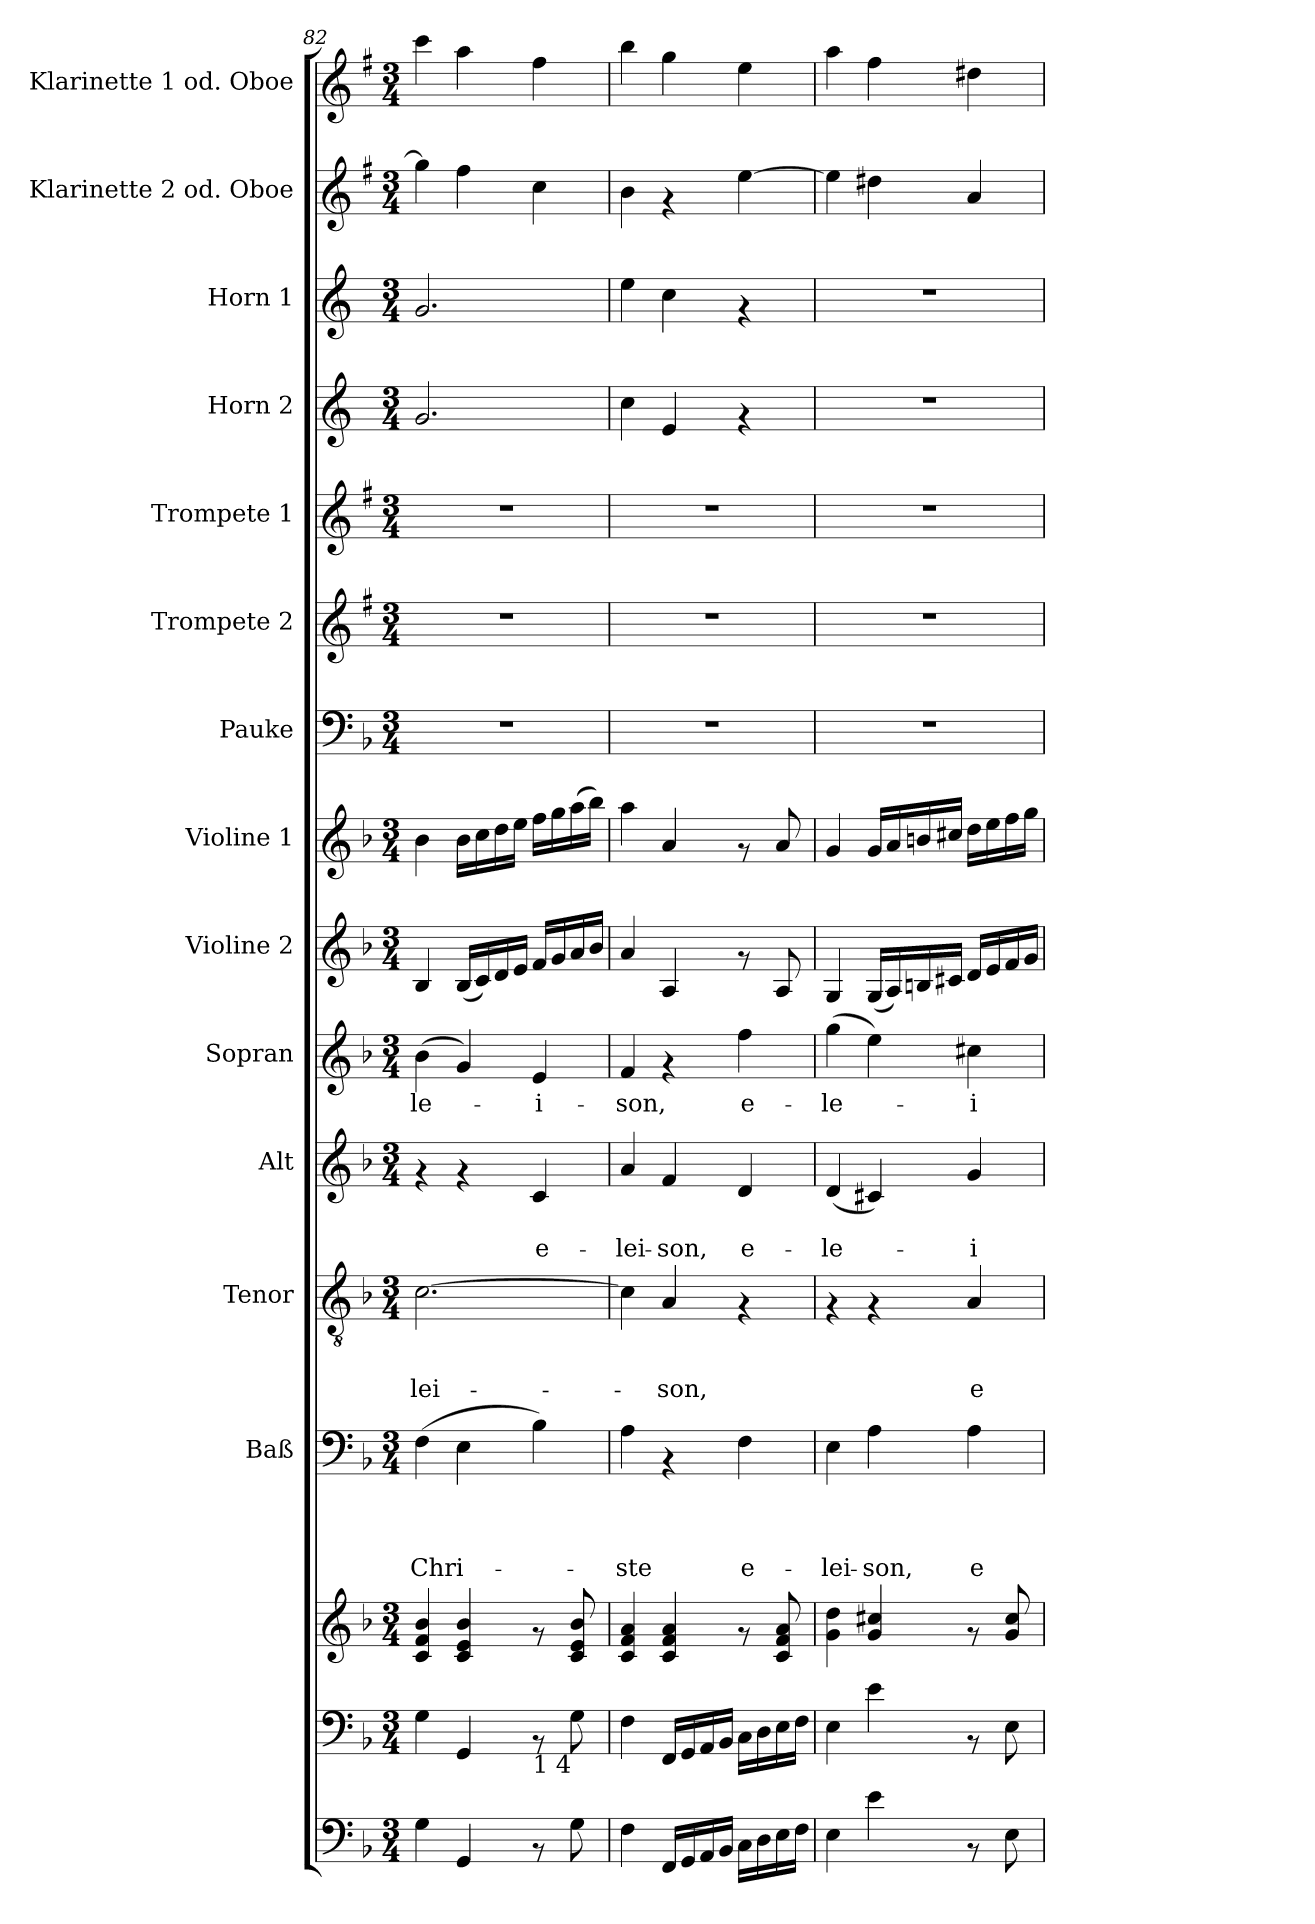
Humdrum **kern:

**kern	**kern	**kern	**kern	**text	**text	**text	**text	**kern	**text	**text	**text	**kern	**text	**text	**kern	**text	**kern	**kern	**kern	**kern	**kern	**kern	**kern	**kern	**kern
*part15	*part14	*part14	*part13	*part13	*part13	*part13	*part13	*part12	*part12	*part12	*part12	*part11	*part11	*part11	*part10	*part10	*part9	*part8	*part7	*part6	*part5	*part4	*part3	*part2	*part1
*staff16	*staff15	*staff14	*staff13	*staff13	*staff13	*staff13	*staff13	*staff12	*staff12	*staff12	*staff12	*staff11	*staff11	*staff11	*staff10	*staff10	*staff9	*staff8	*staff7	*staff6	*staff5	*staff4	*staff3	*staff2	*staff1
*	*	*	*I"Baß	*	*	*	*	*I"Tenor	*	*	*	*I"Alt	*	*	*I"Sopran	*	*I"Violine 2	*I"Violine 1	*I"Pauke	*I"Trompete 2	*I"Trompete 1	*I"Horn 2	*I"Horn 1	*I"Klarinette 2 od. Oboe	*I"Klarinette 1 od. Oboe
*	*	*	*	*	*	*	*	*	*	*	*	*	*	*	*	*	*I'Vln	*I'Vln	*	*I'Tpt	*I'Tpt	*I'Hn	*I'Hn	*I'Ob	*I'Ob
*clefF4	*clefF4	*clefG2	*clefF4	*	*	*	*	*clefGv2	*	*	*	*clefG2	*	*	*clefG2	*	*clefG2	*clefG2	*clefF4	*clefG2	*clefG2	*clefG2	*clefG2	*clefG2	*clefG2
*	*	*	*	*	*	*	*	*	*	*	*	*	*	*	*	*	*	*	*	*ITrd1c2	*ITrd1c2	*ITrd-3c-5	*ITrd-3c-5	*ITrd1c2	*ITrd1c2
*k[b-]	*k[b-]	*k[b-]	*k[b-]	*	*	*	*	*k[b-]	*	*	*	*k[b-]	*	*	*k[b-]	*	*k[b-]	*k[b-]	*k[b-]	*k[b-]	*k[b-]	*k[b-]	*k[b-]	*k[b-]	*k[b-]
*F:	*F:	*F:	*F:	*	*	*	*	*F:	*	*	*	*F:	*	*	*F:	*	*F:	*F:	*F:	*F:	*F:	*F:	*F:	*F:	*F:
*M3/4	*M3/4	*M3/4	*M3/4	*	*	*	*	*M3/4	*	*	*	*M3/4	*	*	*M3/4	*	*M3/4	*M3/4	*M3/4	*M3/4	*M3/4	*M3/4	*M3/4	*M3/4	*M3/4
=82	=82	=82	=82	=82	=82	=82	=82	=82	=82	=82	=82	=82	=82	=82	=82	=82	=82	=82	=82	=82	=82	=82	=82	=82	=82
!	!	!	!	!	!	!	!LO:LY:b	!	!	!	!LO:LY:b	!	!	!	!	!LO:LY:b	!	!	!	!	!	!	!	!	!
4G\	4G\	4c/ 4f/ 4b-/	(>4F\	.	.	.	Chri-	[>2.c\	.	.	-lei-	4rf	.	.	(>4b-\	-le-	4B-/	4b-\	2.r	2.r	2.r	2.cc/	2.cc/	4ff\]	4bb-\
4GG/	4GG/	4c/ 4e/ 4b-/	4E\	.	.	.	.	.	.	.	.	4rf	.	.	4g/)	.	(>16B-/LL	16b-\LL	.	.	.	.	.	4ee\	4gg\
.	.	.	.	.	.	.	.	.	.	.	.	.	.	.	.	.	16c/)	16cc\	.	.	.	.	.	.	.
.	.	.	.	.	.	.	.	.	.	.	.	.	.	.	.	.	16d/	16dd\	.	.	.	.	.	.	.
.	.	.	.	.	.	.	.	.	.	.	.	.	.	.	.	.	16e/JJ	16ee\JJ	.	.	.	.	.	.	.
!	!LO:TX:b:t=1 4	!	!	!	!	!	!	!	!	!	!	!	!	!	!	!	!	!	!	!	!	!	!	!	!
!	!	!	!	!	!	!	!	!	!	!	!	!	!	!LO:LY:b	!	!LO:LY:b	!	!	!	!	!	!	!	!	!
8rAA	8rAA	8rf	4B-\)	.	.	.	.	.	.	.	.	4c/	.	e-	4e/	-i-	16f/LL	16ff\LL	.	.	.	.	.	4b-\	4ee\
.	.	.	.	.	.	.	.	.	.	.	.	.	.	.	.	.	16g/	16gg\	.	.	.	.	.	.	.
8G\	8G\	8c/ 8e/ 8b-/	.	.	.	.	.	.	.	.	.	.	.	.	.	.	16a/	(>16aa\	.	.	.	.	.	.	.
.	.	.	.	.	.	.	.	.	.	.	.	.	.	.	.	.	16b-/JJ	16bb-\JJ)	.	.	.	.	.	.	.
=83	=83	=83	=83	=83	=83	=83	=83	=83	=83	=83	=83	=83	=83	=83	=83	=83	=83	=83	=83	=83	=83	=83	=83	=83	=83
!	!	!	!	!	!	!	!LO:LY:b	!	!	!	!	!	!	!LO:LY:b	!	!LO:LY:b	!	!	!	!	!	!	!	!	!
4F\	4F\	4c/ 4f/ 4a/	4A\	.	.	.	-ste	4c\]	.	.	.	4a/	.	-lei-	4f/	-son,	4a/	4aa\	2.r	2.r	2.r	4ff\	4aa\	4a\	4aa\
!	!	!	!	!	!	!	!	!	!	!	!LO:LY:b	!	!	!LO:LY:b	!	!	!	!	!	!	!	!	!	!	!
16FF/LL	16FF/LL	4c/ 4f/ 4a/	4rAA	.	.	.	.	4A/	.	.	-son,	4f/	.	-son,	4rf	.	4A/	4a/	.	.	.	4a/	4ff\	4rf	4ff\
16GG/	16GG/	.	.	.	.	.	.	.	.	.	.	.	.	.	.	.	.	.	.	.	.	.	.	.	.
16AA/	16AA/	.	.	.	.	.	.	.	.	.	.	.	.	.	.	.	.	.	.	.	.	.	.	.	.
16BB-/JJ	16BB-/JJ	.	.	.	.	.	.	.	.	.	.	.	.	.	.	.	.	.	.	.	.	.	.	.	.
!	!	!	!	!	!	!	!LO:LY:b	!	!	!	!	!	!	!LO:LY:b	!	!LO:LY:b	!	!	!	!	!	!	!	!	!
16C\LL	16C\LL	8rf	4F\	.	.	.	e-	4rF	.	.	.	4d/	.	e-	4ff\	e-	8rf	8rf	.	.	.	4rf	4rf	[>4dd\	4dd\
16D\	16D\	.	.	.	.	.	.	.	.	.	.	.	.	.	.	.	.	.	.	.	.	.	.	.	.
16E\	16E\	8c/ 8f/ 8a/	.	.	.	.	.	.	.	.	.	.	.	.	.	.	8A/	8a/	.	.	.	.	.	.	.
16F\JJ	16F\JJ	.	.	.	.	.	.	.	.	.	.	.	.	.	.	.	.	.	.	.	.	.	.	.	.
=84	=84	=84	=84	=84	=84	=84	=84	=84	=84	=84	=84	=84	=84	=84	=84	=84	=84	=84	=84	=84	=84	=84	=84	=84	=84
!	!	!	!	!	!	!	!LO:LY:b	!	!	!	!	!	!	!LO:LY:b	!	!LO:LY:b	!	!	!	!	!	!	!	!	!
4E\	4E\	4g\ 4dd\	4E\	.	.	.	-lei-	4rF	.	.	.	(<4d/	.	-le-	(>4gg\	-le-	4G/	4g/	2.r	2.r	2.r	2.r	2.r	4dd\]	4gg\
!	!	!	!	!	!	!	!LO:LY:b	!	!	!	!	!	!	!	!	!	!	!	!	!	!	!	!	!	!
4e\	4e\	4g/ 4cc#X/	4A\	.	.	.	-son,	4rF	.	.	.	4c#X/)	.	.	4ee\)	.	(>16G/LL	16g/LL	.	.	.	.	.	4cc#X\	4ee\
.	.	.	.	.	.	.	.	.	.	.	.	.	.	.	.	.	16A/)	16a/	.	.	.	.	.	.	.
.	.	.	.	.	.	.	.	.	.	.	.	.	.	.	.	.	16Bn/	16bn/	.	.	.	.	.	.	.
.	.	.	.	.	.	.	.	.	.	.	.	.	.	.	.	.	16c#X/JJ	16cc#X/JJ	.	.	.	.	.	.	.
!	!	!	!	!	!	!	!LO:LY:b	!	!	!	!LO:LY:b	!	!	!LO:LY:b	!	!LO:LY:b	!	!	!	!	!	!	!	!	!
8rAA	8rAA	8rf	4A\	.	.	.	e-	4A/	.	.	e-	4g/	.	-i-	4cc#X\	-i-	16d/LL	16dd\LL	.	.	.	.	.	4g/	4cc#X\
.	.	.	.	.	.	.	.	.	.	.	.	.	.	.	.	.	16e/	16ee\	.	.	.	.	.	.	.
8E\	8E\	8g/ 8cc#/	.	.	.	.	.	.	.	.	.	.	.	.	.	.	16f/	16ff\	.	.	.	.	.	.	.
.	.	.	.	.	.	.	.	.	.	.	.	.	.	.	.	.	16g/JJ	16gg\JJ	.	.	.	.	.	.	.
=	=	=	=	=	=	=	=	=	=	=	=	=	=	=	=	=	=	=	=	=	=	=	=	=	=
*-	*-	*-	*-	*-	*-	*-	*-	*-	*-	*-	*-	*-	*-	*-	*-	*-	*-	*-	*-	*-	*-	*-	*-	*-	*-
